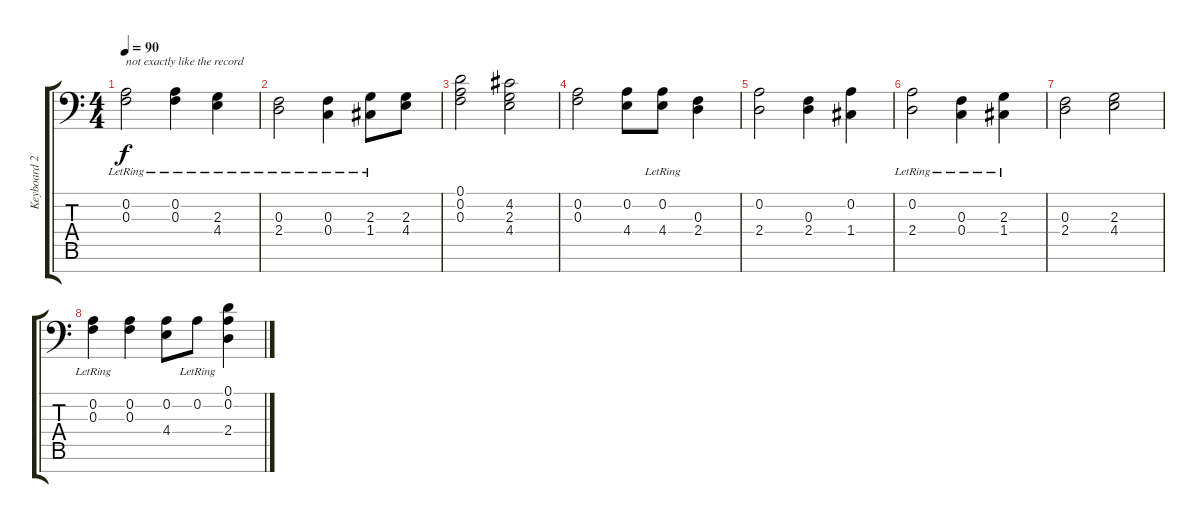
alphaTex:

\track ("Keyboard 2" "Keyboard 2") {instrument stringensemble1}
\staff {score tabs}
\tuning (D4 A3 F3 C3 G2 D2 A1) {hide}
\ts (4 4)
\tempo 90
\clef f4
\ks c
(0.2 0.3{lr}).2{txt "not exactly like the record" dy f} (0.2 0.3{lr}).4 (2.3 4.4{lr}).4 |
(0.3 2.4{lr}).2 (0.3 0.4{lr}).4 (2.3 1.4{lr}).8 (2.3 4.4).8 |
(0.1 0.2 0.3).2 (4.2 2.3 4.4).2 |
(0.2 0.3).2 (0.2 4.4).8 (0.2{lr} 4.4).8 (0.3 2.4).4 |
(0.2 2.4).2 (0.3 2.4).4 (0.2 1.4).4 |
(0.2 2.4{lr}).2 (0.3 0.4{lr}).4 (2.3 1.4{lr}).4 |
(0.3 2.4).2 (2.3 4.4).2 |
(0.2{lr} 0.3).4 (0.2 0.3).4 (0.2 4.4).8 0.2{lr}.8 (0.1 0.2 2.4).4
